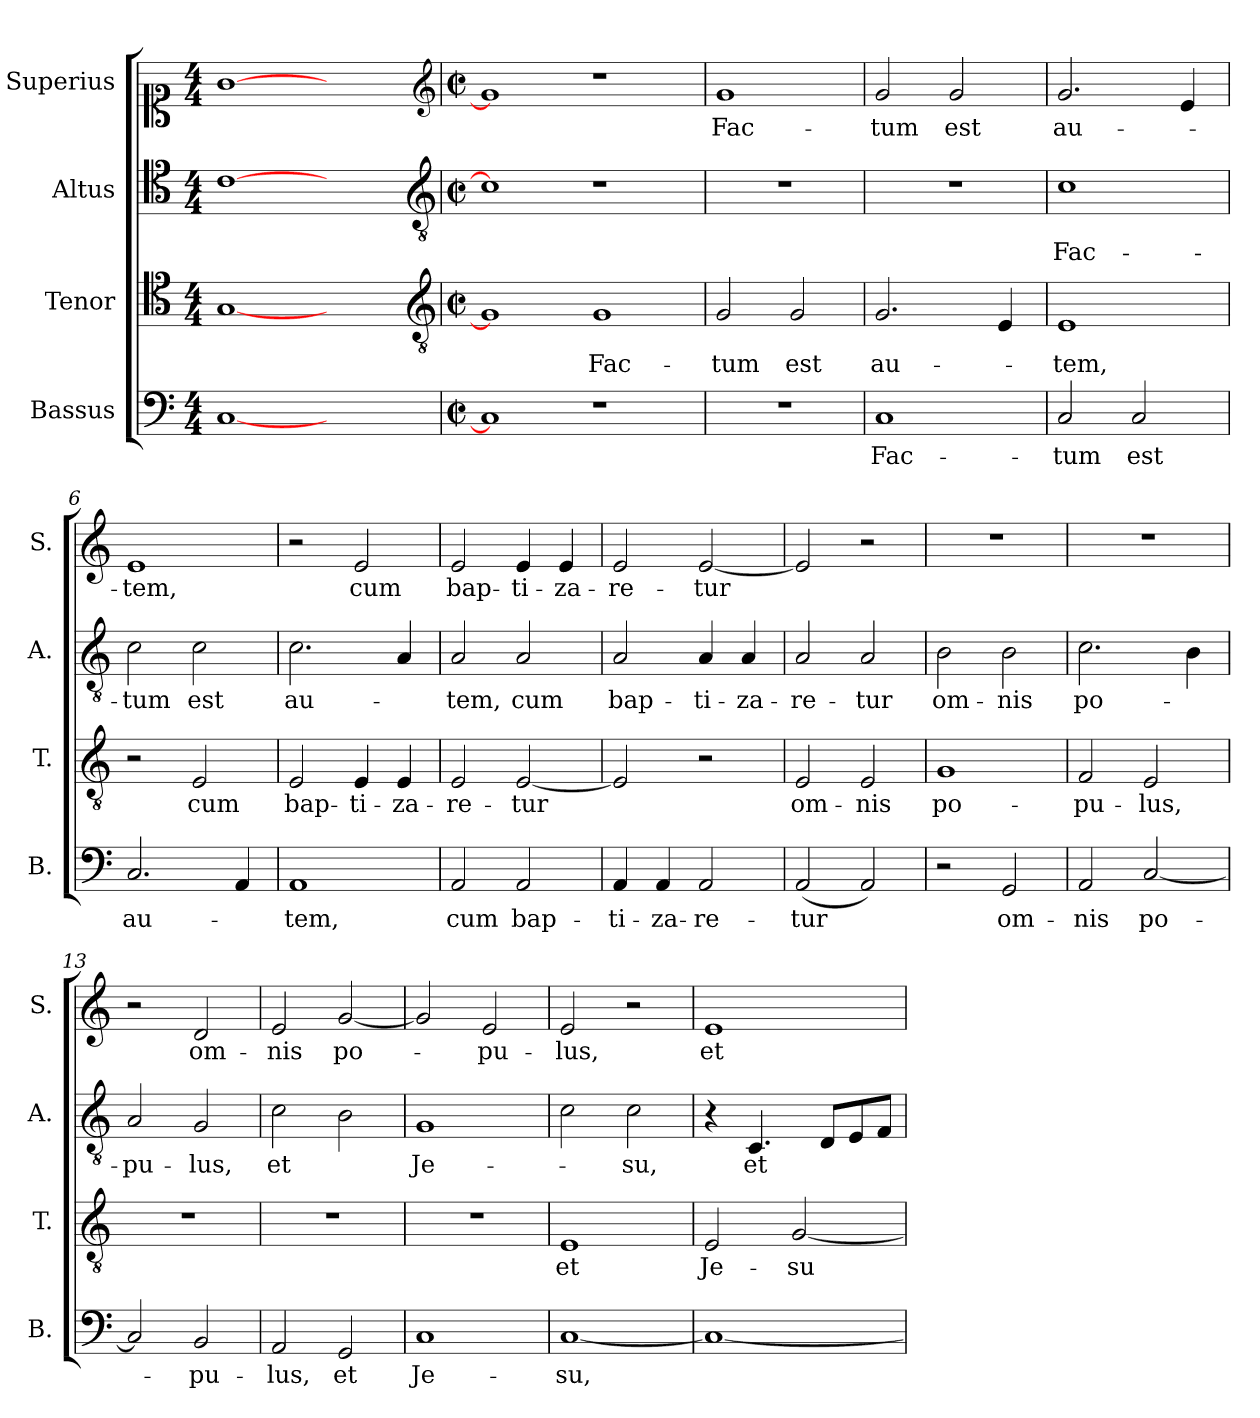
**kern	**text	**kern	**text	**kern	**text	**kern	**text
*part4	*part4	*part3	*part3	*part2	*part2	*part1	*part1
*staff4	*staff4	*staff3	*staff3	*staff2	*staff2	*staff1	*staff1
*I"Bassus	*	*I"Tenor	*	*I"Altus	*	*I"Superius	*
*I'B.	*	*I'T.	*	*I'A.	*	*I'S.	*
*clefF4	*	*clefC4	*	*clefC4	*	*clefC1	*
*	*	*ITrd7c12	*	*ITrd7c12	*	*	*
*M4/4	*	*M4/4	*	*M4/4	*	*M4/4	*
=1	=1	=1	=1	=1	=1	=1	=1
[1C	.	[1GG	.	[1C	.	[1g	.
1ryy	.	1ryy	.	1ryy	.	1ryy	.
*	*	*clefGv2	*	*clefGv2	*	*clefG2	*
=2	=2	=2	=2	=2	=2	=2	=2
*M2/2	*	*M2/2	*	*M2/2	*	*M2/2	*
*met(c|)	*	*met(c|)	*	*met(c|)	*	*met(c|)	*
1C]	.	1GG]	.	1C]	.	1g]	.
!	!	!	!LO:LY:b	!	!	!	!
1r	.	1GG	Fac-	1r	.	1r	.
=3	=3	=3	=3	=3	=3	=3	=3
!	!	!	!LO:LY:b	!	!	!	!LO:LY:b
1r	.	2GG/	-tum	1r	.	1g	Fac-
!	!	!	!LO:LY:b	!	!	!	!
.	.	2GG/	est	.	.	.	.
=4	=4	=4	=4	=4	=4	=4	=4
!	!LO:LY:b	!	!LO:LY:b	!	!	!	!LO:LY:b
1C	Fac-	2.GG/	au-	1r	.	2g/	-tum
!	!	!	!	!	!	!	!LO:LY:b
.	.	.	.	.	.	2g/	est
.	.	4EE/	.	.	.	.	.
=5	=5	=5	=5	=5	=5	=5	=5
!	!LO:LY:b	!	!LO:LY:b	!	!LO:LY:b	!	!LO:LY:b
2C/	-tum	1EE	-tem,	1C	Fac-	2.g/	au-
!	!LO:LY:b	!	!	!	!	!	!
2C/	est	.	.	.	.	.	.
.	.	.	.	.	.	4e/	.
!!LO:LB:g=z
=6	=6	=6	=6	=6	=6	=6	=6
!	!LO:LY:b	!	!	!	!LO:LY:b	!	!LO:LY:b
2.C/	au-	2r	.	2C\	-tum	1e	-tem,
!	!	!	!LO:LY:b	!	!LO:LY:b	!	!
.	.	2EE/	cum	2C\	est	.	.
4AA/	.	.	.	.	.	.	.
=7	=7	=7	=7	=7	=7	=7	=7
!	!LO:LY:b	!	!LO:LY:b	!	!LO:LY:b	!	!
1AA	-tem,	2EE/	bap-	2.C\	au-	2r	.
!	!	!	!LO:LY:b	!	!	!	!LO:LY:b
.	.	4EE/	-ti-	.	.	2e/	cum
!	!	!	!LO:LY:b	!	!	!	!
.	.	4EE/	-za-	4AA/	.	.	.
=8	=8	=8	=8	=8	=8	=8	=8
!	!LO:LY:b	!	!LO:LY:b	!	!LO:LY:b	!	!LO:LY:b
2AA/	cum	2EE/	-re-	2AA/	-tem,	2e/	bap-
!	!LO:LY:b	!	!LO:LY:b	!	!LO:LY:b	!	!LO:LY:b
2AA/	bap-	[2EE/	-tur	2AA/	cum	4e/	-ti-
!	!	!	!	!	!	!	!LO:LY:b
.	.	.	.	.	.	4e/	-za-
=9	=9	=9	=9	=9	=9	=9	=9
!	!LO:LY:b	!	!	!	!LO:LY:b	!	!LO:LY:b
4AA/	-ti-	2EE/]	.	2AA/	bap-	2e/	-re-
!	!LO:LY:b	!	!	!	!	!	!
4AA/	-za-	.	.	.	.	.	.
!	!LO:LY:b	!	!	!	!LO:LY:b	!	!LO:LY:b
2AA/	-re-	2r	.	4AA/	-ti-	[2e/	-tur
!	!	!	!	!	!LO:LY:b	!	!
.	.	.	.	4AA/	-za-	.	.
=10	=10	=10	=10	=10	=10	=10	=10
!	!LO:LY:b	!	!LO:LY:b	!	!LO:LY:b	!	!
(<2AA/	-tur	2EE/	om-	2AA/	-re-	2e/]	.
!	!	!	!LO:LY:b	!	!LO:LY:b	!	!
2AA/)	.	2EE/	-nis	2AA/	-tur	2r	.
=11	=11	=11	=11	=11	=11	=11	=11
!	!	!	!LO:LY:b	!	!LO:LY:b	!	!
2r	.	1GG	po-	2BB\	om-	1r	.
!	!LO:LY:b	!	!	!	!LO:LY:b	!	!
2GG/	om-	.	.	2BB\	-nis	.	.
=12	=12	=12	=12	=12	=12	=12	=12
!	!LO:LY:b	!	!LO:LY:b	!	!LO:LY:b	!	!
2AA/	-nis	2FF/	-pu-	2.C\	po-	1r	.
!	!LO:LY:b	!	!LO:LY:b	!	!	!	!
[2C/	po-	2EE/	-lus,	.	.	.	.
.	.	.	.	4BB\	.	.	.
!!LO:PB:g=z
=13	=13	=13	=13	=13	=13	=13	=13
!	!	!	!	!	!LO:LY:b	!	!
2C/]	.	1r	.	2AA/	-pu-	2r	.
!	!LO:LY:b	!	!	!	!LO:LY:b	!	!LO:LY:b
2BB/	-pu-	.	.	2GG/	-lus,	2d/	om-
=14	=14	=14	=14	=14	=14	=14	=14
!	!LO:LY:b	!	!	!	!LO:LY:b	!	!LO:LY:b
2AA/	-lus,	1r	.	2C\	et	2e/	-nis
!	!LO:LY:b	!	!	!	!	!	!LO:LY:b
2GG/	et	.	.	2BB\	.	[2g/	po-
=15	=15	=15	=15	=15	=15	=15	=15
!	!LO:LY:b	!	!	!	!LO:LY:b	!	!
1C	Je-	1r	.	1GG	Je-	2g/]	.
!	!	!	!	!	!	!	!LO:LY:b
.	.	.	.	.	.	2e/	-pu-
=16	=16	=16	=16	=16	=16	=16	=16
!	!LO:LY:b	!	!LO:LY:b	!	!	!	!LO:LY:b
[1C	-su,	1EE	et	2C\	.	2e/	-lus,
!	!	!	!	!	!LO:LY:b	!	!
.	.	.	.	2C\	-su,	2r	.
=17	=17	=17	=17	=17	=17	=17	=17
!	!	!	!LO:LY:b	!	!	!	!LO:LY:b
1C_	.	2EE/	Je-	4r	.	1e	et
!	!	!	!	!	!LO:LY:b	!	!
.	.	.	.	4.CC/	et	.	.
!	!	!	!LO:LY:b	!	!	!	!
.	.	[2GG/	-su	.	.	.	.
.	.	.	.	8DDL	.	.	.
.	.	.	.	8EE	.	.	.
.	.	.	.	8FFJ	.	.	.
=	=	=	=	=	=	=	=
*-	*-	*-	*-	*-	*-	*-	*-
